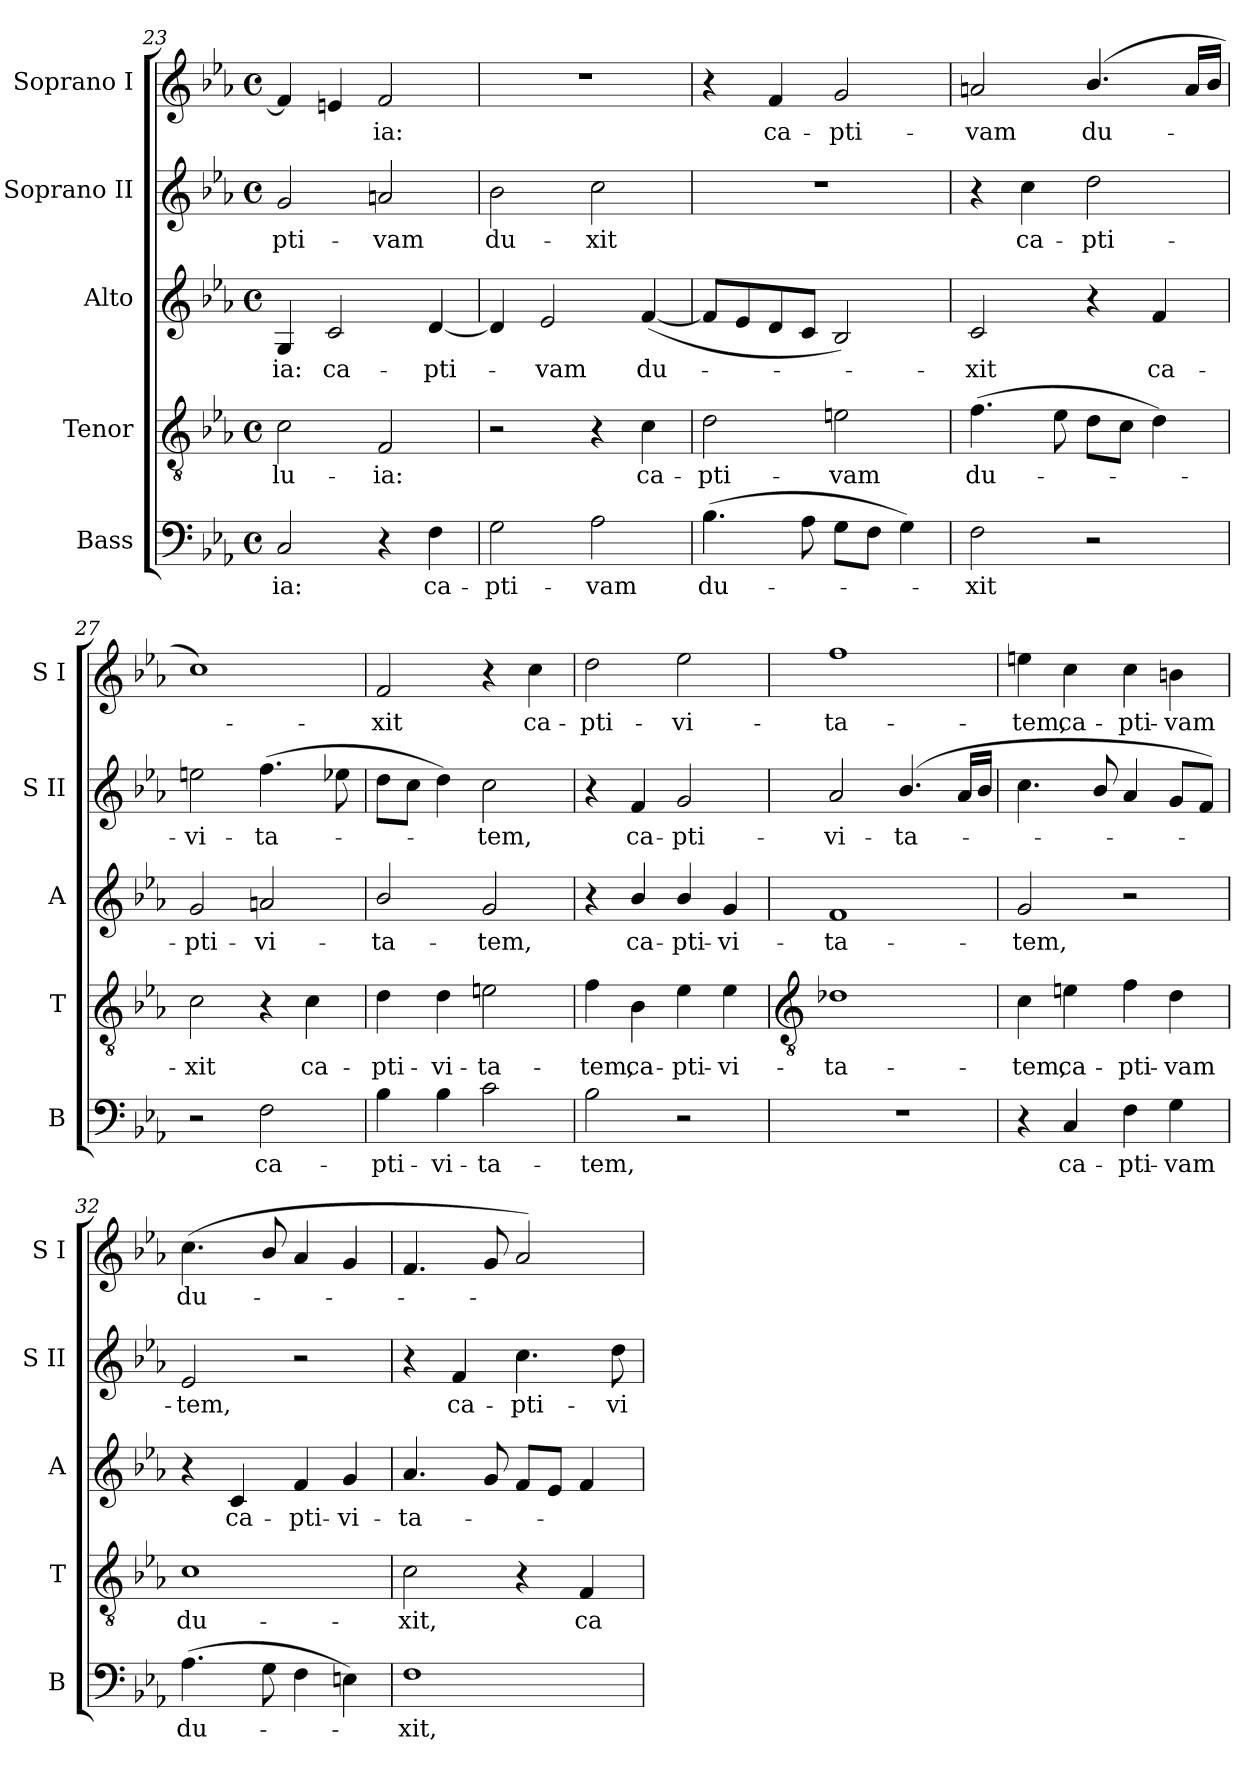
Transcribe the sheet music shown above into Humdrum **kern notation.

**kern	**text	**kern	**text	**kern	**text	**kern	**text	**kern	**text
*part5	*part5	*part4	*part4	*part3	*part3	*part2	*part2	*part1	*part1
*staff5	*staff5	*staff4	*staff4	*staff3	*staff3	*staff2	*staff2	*staff1	*staff1
*I"Bass	*	*I"Tenor	*	*I"Alto	*	*I"Soprano II	*	*I"Soprano I	*
*I'B	*	*I'T	*	*I'A	*	*I'S II	*	*I'S I	*
!!LO:LB:g=z
*clefF4	*	*clefGv2	*	*clefG2	*	*clefG2	*	*clefG2	*
*k[b-e-a-]	*	*k[b-e-a-]	*	*k[b-e-a-]	*	*k[b-e-a-]	*	*k[b-e-a-]	*
*E-:	*	*E-:	*	*E-:	*	*E-:	*	*E-:	*
*M4/4	*	*M4/4	*	*M4/4	*	*M4/4	*	*M4/4	*
*met(c)	*	*met(c)	*	*met(c)	*	*met(c)	*	*met(c)	*
=23	=23	=23	=23	=23	=23	=23	=23	=23	=23
!	!LO:LY:b	!	!LO:LY:b	!	!LO:LY:b	!	!LO:LY:b	!	!
2C	ia:	2c	lu-	4G	-ia:	2g	-pti-	4f]	.
!	!	!	!	!	!LO:LY:b	!	!	!	!
.	.	.	.	2c	ca-	.	.	4en	.
!	!	!	!LO:LY:b	!	!	!	!LO:LY:b	!	!LO:LY:b
4r	.	2F	-ia:	.	.	2an	-vam	2f	ia:
!	!LO:LY:b	!	!	!	!LO:LY:b	!	!	!	!
4F	ca-	.	.	[4d	-pti-	.	.	.	.
=24	=24	=24	=24	=24	=24	=24	=24	=24	=24
!	!LO:LY:b	!	!	!	!	!	!LO:LY:b	!	!
2G	-pti-	2r	.	4d]	.	2b-	du-	1r	.
!	!	!	!	!	!LO:LY:b	!	!	!	!
.	.	.	.	2e-	vam	.	.	.	.
!	!LO:LY:b	!	!	!	!	!	!LO:LY:b	!	!
2A-	-vam	4r	.	.	.	2cc	-xit	.	.
!	!	!	!LO:LY:b	!	!LO:LY:b	!	!	!	!
.	.	4c	ca-	(<[4f	du-	.	.	.	.
=25	=25	=25	=25	=25	=25	=25	=25	=25	=25
!	!LO:LY:b	!	!LO:LY:b	!	!	!	!	!	!
(>4.B-	du-	2d	-pti-	8fL]	.	1r	.	4r	.
.	.	.	.	8e-	.	.	.	.	.
!	!	!	!	!	!	!	!	!	!LO:LY:b
.	.	.	.	8d	.	.	.	4f	ca-
8A-	.	.	.	8cJ	.	.	.	.	.
!	!	!	!LO:LY:b	!	!	!	!	!	!LO:LY:b
8GL	.	2en	-vam	2B-)	.	.	.	2g	-pti-
8FJ	.	.	.	.	.	.	.	.	.
4G)	.	.	.	.	.	.	.	.	.
=26	=26	=26	=26	=26	=26	=26	=26	=26	=26
!	!LO:LY:b	!	!LO:LY:b	!	!LO:LY:b	!	!	!	!LO:LY:b
2F	xit	(>4.f	du-	2c	xit	4r	.	2an	-vam
!	!	!	!	!	!	!	!LO:LY:b	!	!
.	.	.	.	.	.	4cc	ca-	.	.
.	.	8e-	.	.	.	.	.	.	.
!	!	!	!	!	!	!	!LO:LY:b	!	!LO:LY:b
2r	.	8dL	.	4r	.	2dd	-pti-	(<4.b-/	du-
.	.	8cJ	.	.	.	.	.	.	.
!	!	!	!	!	!LO:LY:b	!	!	!	!
.	.	4d)	.	4f	ca-	.	.	.	.
.	.	.	.	.	.	.	.	16aLL	.
.	.	.	.	.	.	.	.	16b-JJ	.
=27	=27	=27	=27	=27	=27	=27	=27	=27	=27
!	!	!	!LO:LY:b	!	!LO:LY:b	!	!LO:LY:b	!	!
2r	.	2c	xit	2g	-pti-	2een	-vi-	1cc)	.
!	!LO:LY:b	!	!	!	!LO:LY:b	!	!LO:LY:b	!	!
2F	ca-	4r	.	2an	-vi-	(>4.ff	-ta-	.	.
!	!	!	!LO:LY:b	!	!	!	!	!	!
.	.	4c	ca-	.	.	.	.	.	.
.	.	.	.	.	.	8ee-X	.	.	.
=28	=28	=28	=28	=28	=28	=28	=28	=28	=28
!	!LO:LY:b	!	!LO:LY:b	!	!LO:LY:b	!	!	!	!LO:LY:b
4B-	-pti-	4d	-pti-	2b-/	-ta-	8ddL	.	2f	xit
.	.	.	.	.	.	8ccJ	.	.	.
!	!LO:LY:b	!	!LO:LY:b	!	!	!	!	!	!
4B-	-vi-	4d	-vi-	.	.	4dd)	.	.	.
!	!LO:LY:b	!	!LO:LY:b	!	!LO:LY:b	!	!LO:LY:b	!	!
2c	-ta-	2en	-ta-	2g	-tem,	2cc	tem,	4r	.
!	!	!	!	!	!	!	!	!	!LO:LY:b
.	.	.	.	.	.	.	.	4cc	ca-
=29	=29	=29	=29	=29	=29	=29	=29	=29	=29
!	!LO:LY:b	!	!LO:LY:b	!	!	!	!	!	!LO:LY:b
2B-	-tem,	4f	-tem,	4r	.	4r	.	2dd	-pti-
!	!	!	!LO:LY:b	!	!LO:LY:b	!	!LO:LY:b	!	!
.	.	4B-	ca-	4b-/	ca-	4f	ca-	.	.
!	!	!	!LO:LY:b	!	!LO:LY:b	!	!LO:LY:b	!	!LO:LY:b
2r	.	4e-	-pti-	4b-/	-pti-	2g	-pti-	2ee-	-vi-
!	!	!	!LO:LY:b	!	!LO:LY:b	!	!	!	!
.	.	4e-	-vi-	4g	-vi-	.	.	.	.
!!LO:LB:g=z
=30	=30	=30	=30	=30	=30	=30	=30	=30	=30
*	*	*clefGv2	*	*	*	*	*	*	*
!	!	!	!LO:LY:b	!	!LO:LY:b	!	!LO:LY:b	!	!LO:LY:b
1r	.	1d-X	-ta-	1f	-ta-	2a-	-vi-	1ff	-ta-
!	!	!	!	!	!	!	!LO:LY:b	!	!
.	.	.	.	.	.	(<4.b-/	-ta-	.	.
.	.	.	.	.	.	16a-LL	.	.	.
.	.	.	.	.	.	16b-JJ	.	.	.
=31	=31	=31	=31	=31	=31	=31	=31	=31	=31
!	!	!	!LO:LY:b	!	!LO:LY:b	!	!	!	!LO:LY:b
4r	.	4c	-tem,	2g	-tem,	4.cc	.	4een	-tem,
!	!LO:LY:b	!	!LO:LY:b	!	!	!	!	!	!LO:LY:b
4C	ca-	4en	ca-	.	.	.	.	4cc	ca-
.	.	.	.	.	.	8b-/	.	.	.
!	!LO:LY:b	!	!LO:LY:b	!	!	!	!	!	!LO:LY:b
4F	-pti-	4f	-pti-	2r	.	4a-	.	4cc	-pti-
!	!LO:LY:b	!	!LO:LY:b	!	!	!	!	!	!LO:LY:b
4G	-vam	4d	-vam	.	.	8gL	.	4bn	-vam
.	.	.	.	.	.	8fJ)	.	.	.
=32	=32	=32	=32	=32	=32	=32	=32	=32	=32
!	!LO:LY:b	!	!LO:LY:b	!	!	!	!LO:LY:b	!	!LO:LY:b
(>4.A-	du-	1c	du-	4r	.	2e-	tem,	(<4.cc	du-
!	!	!	!	!	!LO:LY:b	!	!	!	!
.	.	.	.	4c	ca-	.	.	.	.
8G	.	.	.	.	.	.	.	8b-/	.
!	!	!	!	!	!LO:LY:b	!	!	!	!
4F	.	.	.	4f	-pti-	2r	.	4a-	.
!	!	!	!	!	!LO:LY:b	!	!	!	!
4En)	.	.	.	4g	-vi-	.	.	4g	.
=33	=33	=33	=33	=33	=33	=33	=33	=33	=33
!	!LO:LY:b	!	!LO:LY:b	!	!LO:LY:b	!	!	!	!
1F	xit,	2c	-xit,	4.a-	-ta-	4r	.	4.f	.
!	!	!	!	!	!	!	!LO:LY:b	!	!
.	.	.	.	.	.	4f	ca-	.	.
.	.	.	.	8g	.	.	.	8g	.
!	!	!	!	!	!	!	!LO:LY:b	!	!
.	.	4r	.	8fL	.	4.cc	-pti-	2a-)	.
.	.	.	.	8e-J	.	.	.	.	.
!	!	!	!LO:LY:b	!	!	!	!	!	!
.	.	4F	ca-	4f	.	.	.	.	.
!	!	!	!	!	!	!	!LO:LY:b	!	!
.	.	.	.	.	.	8dd	-vi-	.	.
=	=	=	=	=	=	=	=	=	=
*-	*-	*-	*-	*-	*-	*-	*-	*-	*-
